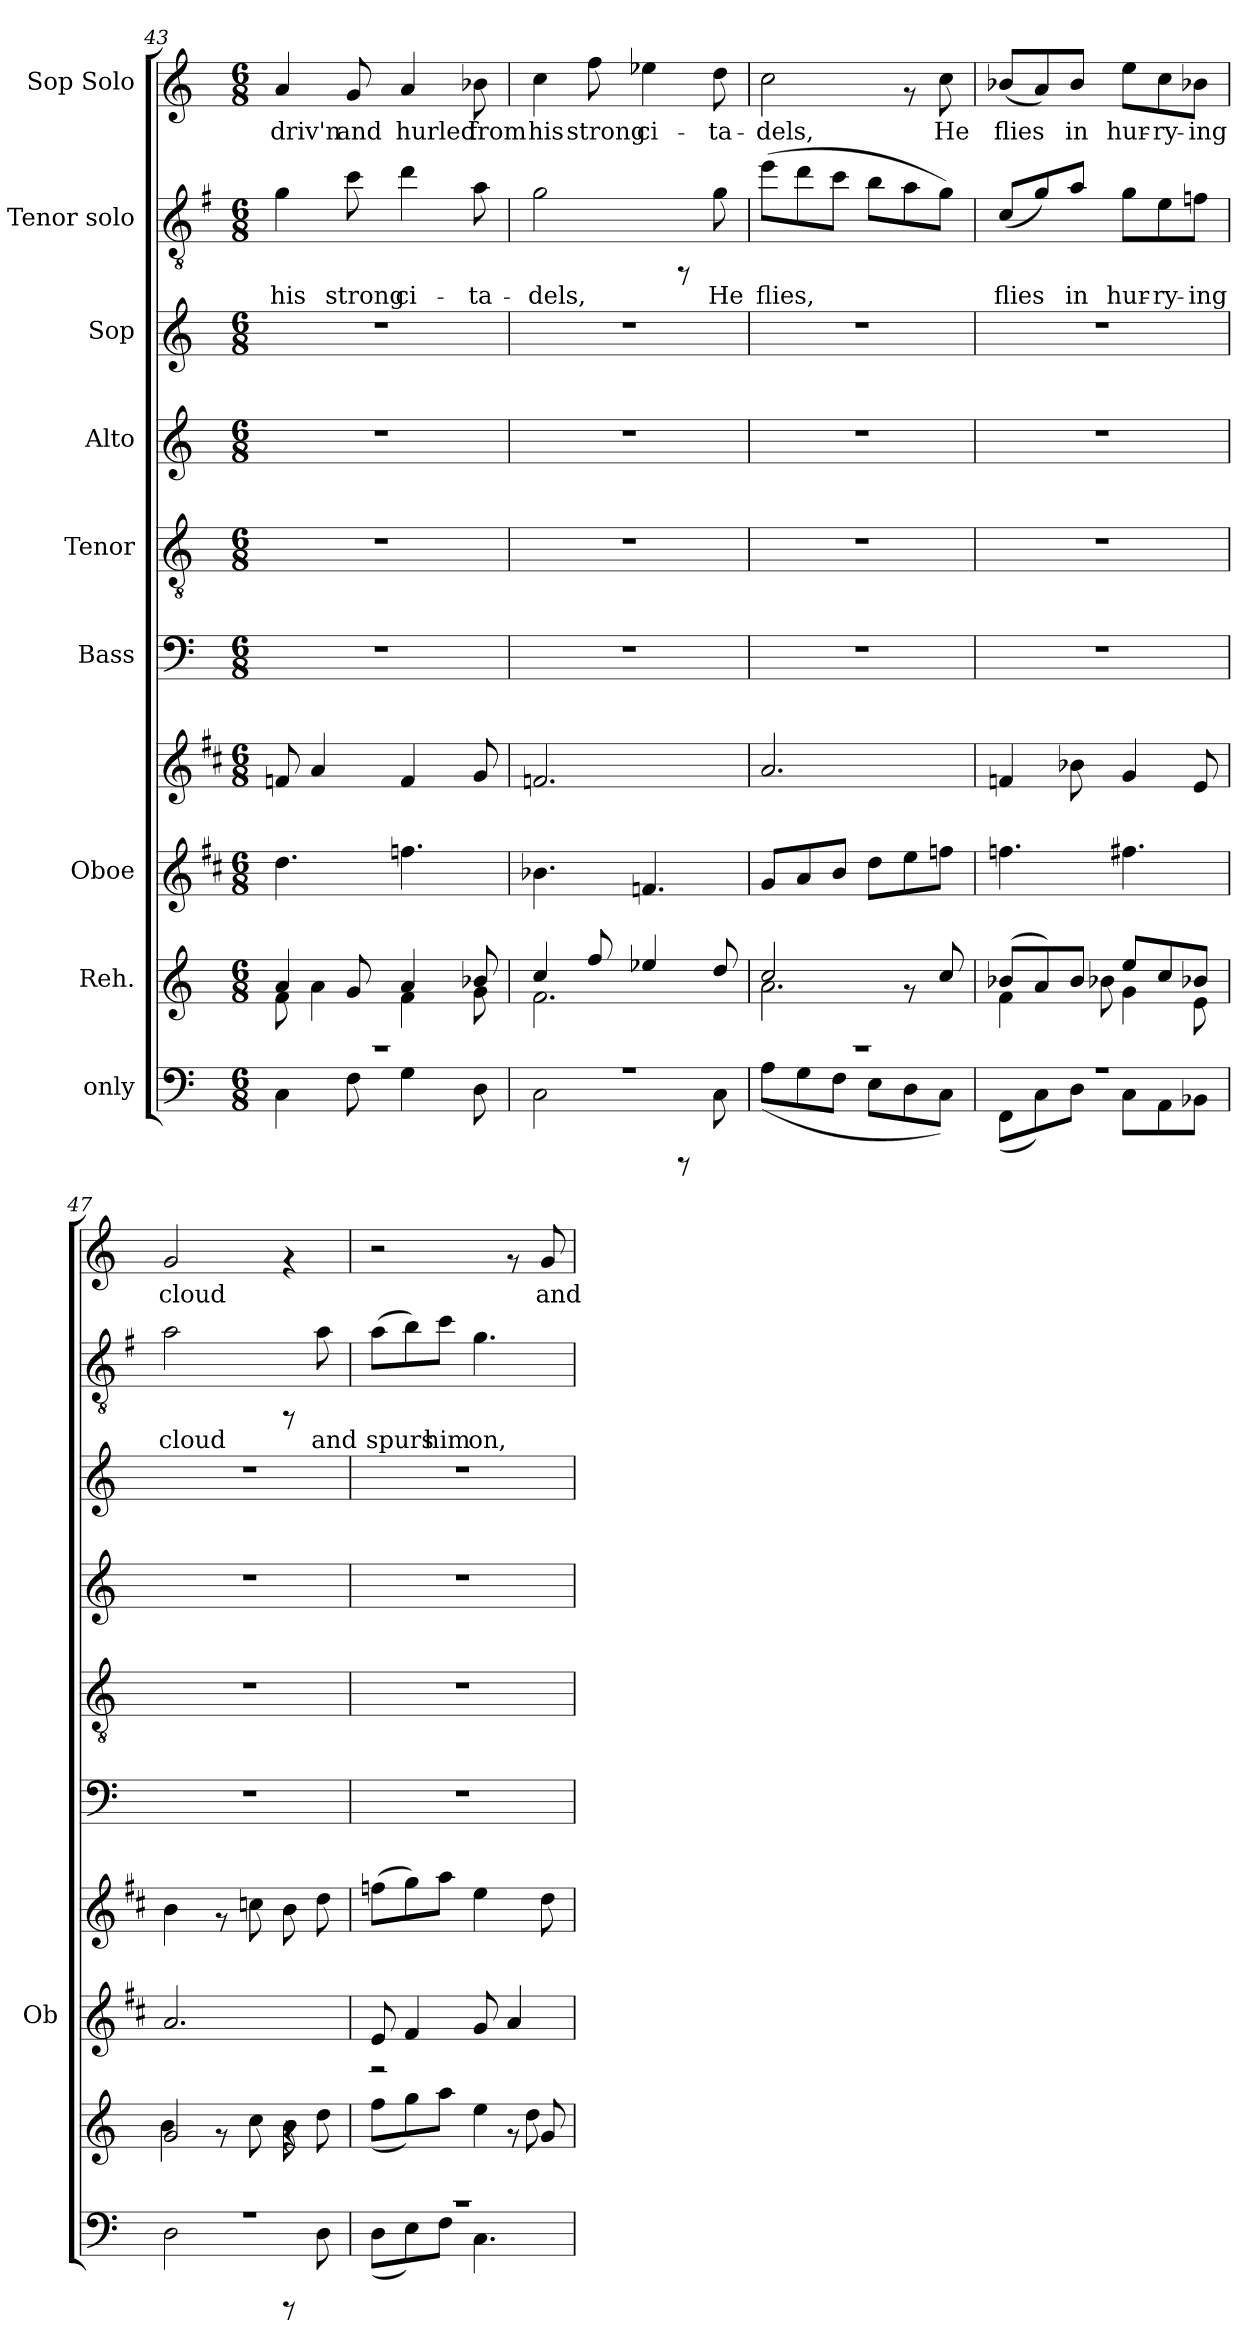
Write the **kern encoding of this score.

**kern	**kern	**kern	**kern	**kern	**kern	**kern	**kern	**kern	**text	**kern	**text
*part9	*part8	*part7	*part7	*part6	*part5	*part4	*part3	*part2	*part2	*part1	*part1
*staff10	*staff9	*staff8	*staff7	*staff6	*staff5	*staff4	*staff3	*staff2	*staff2	*staff1	*staff1
*I"only	*I"Reh.	*I"Oboe	*	*I"Bass	*I"Tenor	*I"Alto	*I"Sop	*I"Tenor solo	*	*I"Sop Solo	*
*	*	*I'Ob	*	*	*	*	*	*	*	*	*
!!LO:LB:g=z
*clefF4	*clefG2	*clefG2	*clefG2	*clefF4	*clefGv2	*clefG2	*clefG2	*clefGv2	*	*clefG2	*
*	*	*	*	*	*	*	*	*ITrd4c7	*	*	*
*k[]	*k[]	*k[f#c#]	*k[f#c#]	*k[]	*k[]	*k[]	*k[]	*k[]	*	*k[]	*
*C:	*C:	*D:	*D:	*C:	*C:	*C:	*C:	*C:	*	*C:	*
*M6/8	*M6/8	*M6/8	*M6/8	*M6/8	*M6/8	*M6/8	*M6/8	*M6/8	*	*M6/8	*
=43	=43	=43	=43	=43	=43	=43	=43	=43	=43	=43	=43
*^	*^	*	*	*	*	*	*	*	*	*	*
!	!	!	!	!	!	!	!	!	!	!	!LO:LY:b:cj	!	!LO:LY:b:cj
2.r	4C\	4a/	8f\	4.dd\	8f/	2.r	2.r	2.r	2.r	4c\	his	4a/	driv'n
.	.	.	4a\	.	4a/	.	.	.	.	.	.	.	.
!	!	!	!	!	!	!	!	!	!	!	!LO:LY:b:cj	!	!LO:LY:b:cj
.	8F\	8g/	.	.	.	.	.	.	.	8f\	strong	8g/	and
!	!	!	!	!	!	!	!	!	!	!	!LO:LY:b:cj	!	!LO:LY:b:cj
.	4G\	4a/	4f\	4.ffn\	4f/	.	.	.	.	4g\	ci-	4a/	hurled
!	!	!	!	!	!	!	!	!	!	!	!LO:LY:b:cj	!	!LO:LY:b:cj
.	8D\	8b-X/	8g\	.	8g/	.	.	.	.	8d\	-ta-	8b-X\	from
=44	=44	=44	=44	=44	=44	=44	=44	=44	=44	=44	=44	=44	=44
!	!	!	!	!	!	!	!	!	!	!	!LO:LY:b:cj	!	!LO:LY:b:cj
2.r	2C\	4cc/	2.f\	4.b-X\	2.f/	2.r	2.r	2.r	2.r	2c\	-dels,	4cc\	his
!	!	!	!	!	!	!	!	!	!	!	!	!	!LO:LY:b:cj
.	.	8ff/	.	.	.	.	.	.	.	.	.	8ff\	strong
!	!	!	!	!	!	!	!	!	!	!	!	!	!LO:LY:b:cj
.	.	4ee-X/	.	4.fn/	.	.	.	.	.	.	.	4ee-X\	ci-
.	8rCCC	.	.	.	.	.	.	.	.	8rFF	.	.	.
!	!	!	!	!	!	!	!	!	!	!	!LO:LY:b:cj	!	!LO:LY:b:cj
.	8C\	8dd/	.	.	.	.	.	.	.	8c\	He	8dd\	-ta-
=45	=45	=45	=45	=45	=45	=45	=45	=45	=45	=45	=45	=45	=45
!	!	!	!	!	!	!	!	!	!	!	!LO:LY:b:cj	!	!LO:LY:b:cj
2.r	(>8A\L	2cc/	2.a\	8g/L	2.a/	2.r	2.r	2.r	2.r	(>8a\L	flies,	2cc\	-dels,
!	!	!	!	!	!	!	!	!	!	!	!LO:LY:b:cj	!	!
.	8G\	.	.	8a/	.	.	.	.	.	8g\	.	.	.
!	!	!	!	!	!	!	!	!	!	!	!LO:LY:b:cj	!	!
.	8F\J	.	.	8b/J	.	.	.	.	.	8f\J	.	.	.
!	!	!	!	!	!	!	!	!	!	!	!LO:LY:b:cj	!	!
.	8E\L	.	.	8dd\L	.	.	.	.	.	8e\L	.	.	.
!	!	!	!	!	!	!	!	!	!	!	!LO:LY:b:cj	!	!
.	8D\	8rf	.	8ee\	.	.	.	.	.	8d\	.	8rf	.
!	!	!	!	!	!	!	!	!	!	!	!LO:LY:b:cj	!	!LO:LY:b:cj
.	8C\J)	8cc/	.	8ffn\J	.	.	.	.	.	8c\J)	.	8cc\	He
=46	=46	=46	=46	=46	=46	=46	=46	=46	=46	=46	=46	=46	=46
!	!	!	!	!	!	!	!	!	!	!	!LO:LY:b:cj	!	!LO:LY:b:cj
2.r	(>8FF\L	(>8b-X/L	4f\	4.ffn\	4f/	2.r	2.r	2.r	2.r	(>8F/L	flies	(>8b-X/L	flies
!	!	!	!	!	!	!	!	!	!	!	!LO:LY:b:cj	!	!LO:LY:b:cj
.	8C\)	8a/)	.	.	.	.	.	.	.	8c/)	.	8a/)	.
!	!	!	!	!	!	!	!	!	!	!	!LO:LY:b:cj	!	!LO:LY:b:cj
.	8D\J	8b-/J	8b-X\	.	8b-X\	.	.	.	.	8d/J	in	8b-/J	in
!	!	!	!	!	!	!	!	!	!	!	!LO:LY:b:cj	!	!LO:LY:b:cj
.	8C\L	8ee/L	4g\	4.ff#X\	4g/	.	.	.	.	8c\L	hur-	8ee\L	hur-
!	!	!	!	!	!	!	!	!	!	!	!LO:LY:b:cj	!	!LO:LY:b:cj
.	8AA\	8cc/	.	.	.	.	.	.	.	8A\	-ry-	8cc\	-ry-
!	!	!	!	!	!	!	!	!	!	!	!LO:LY:b:cj	!	!LO:LY:b:cj
.	8BB-X\J	8b-X/J	8e\	.	8e/	.	.	.	.	8B-X\J	-ing	8b-X\J	-ing
=47	=47	=47	=47	=47	=47	=47	=47	=47	=47	=47	=47	=47	=47
!	!	!	!	!	!	!	!	!	!	!	!LO:LY:b:cj	!	!LO:LY:b:cj
2.r	2D\	2g/	4b\	2.a/	4b\	2.r	2.r	2.r	2.r	2d\	cloud	2g/	cloud
.	.	.	8rf	.	8rf	.	.	.	.	.	.	.	.
.	.	.	8cc\	.	8cc\	.	.	.	.	.	.	.	.
.	8rCCC	4rf	8b\	.	8b\	.	.	.	.	8rFF	.	4rf	.
!	!	!	!	!	!	!	!	!	!	!	!LO:LY:b:cj	!	!
.	8D\	.	8dd\	.	8dd\	.	.	.	.	8d\	and	.	.
=48	=48	=48	=48	=48	=48	=48	=48	=48	=48	=48	=48	=48	=48
!	!	!	!	!	!	!	!	!	!	!	!LO:LY:b:cj	!	!
2.r	(>8D\L	2r	(>8ff\L	8e/	(>8ff\L	2.r	2.r	2.r	2.r	(>8d\L	spurs	2r	.
!	!	!	!	!	!	!	!	!	!	!	!LO:LY:b:cj	!	!
.	8E\)	.	8gg\)	4f#/	8gg\)	.	.	.	.	8e\)	.	.	.
!	!	!	!	!	!	!	!	!	!	!	!LO:LY:b:cj	!	!
.	8F\J	.	8aa\J	.	8aa\J	.	.	.	.	8f\J	him	.	.
!	!	!	!	!	!	!	!	!	!	!	!LO:LY:b:cj	!	!
.	4.C\	.	4ee\	8g/	4ee\	.	.	.	.	4.c\	on,	.	.
.	.	8rf	.	4a/	.	.	.	.	.	.	.	8rf	.
!	!	!	!	!	!	!	!	!	!	!	!	!	!LO:LY:b:cj
.	.	8g/	8dd\	.	8dd\	.	.	.	.	.	.	8g/	and
*v	*v	*	*	*	*	*	*	*	*	*	*	*	*
*	*v	*v	*	*	*	*	*	*	*	*	*	*
=	=	=	=	=	=	=	=	=	=	=	=
*-	*-	*-	*-	*-	*-	*-	*-	*-	*-	*-	*-
